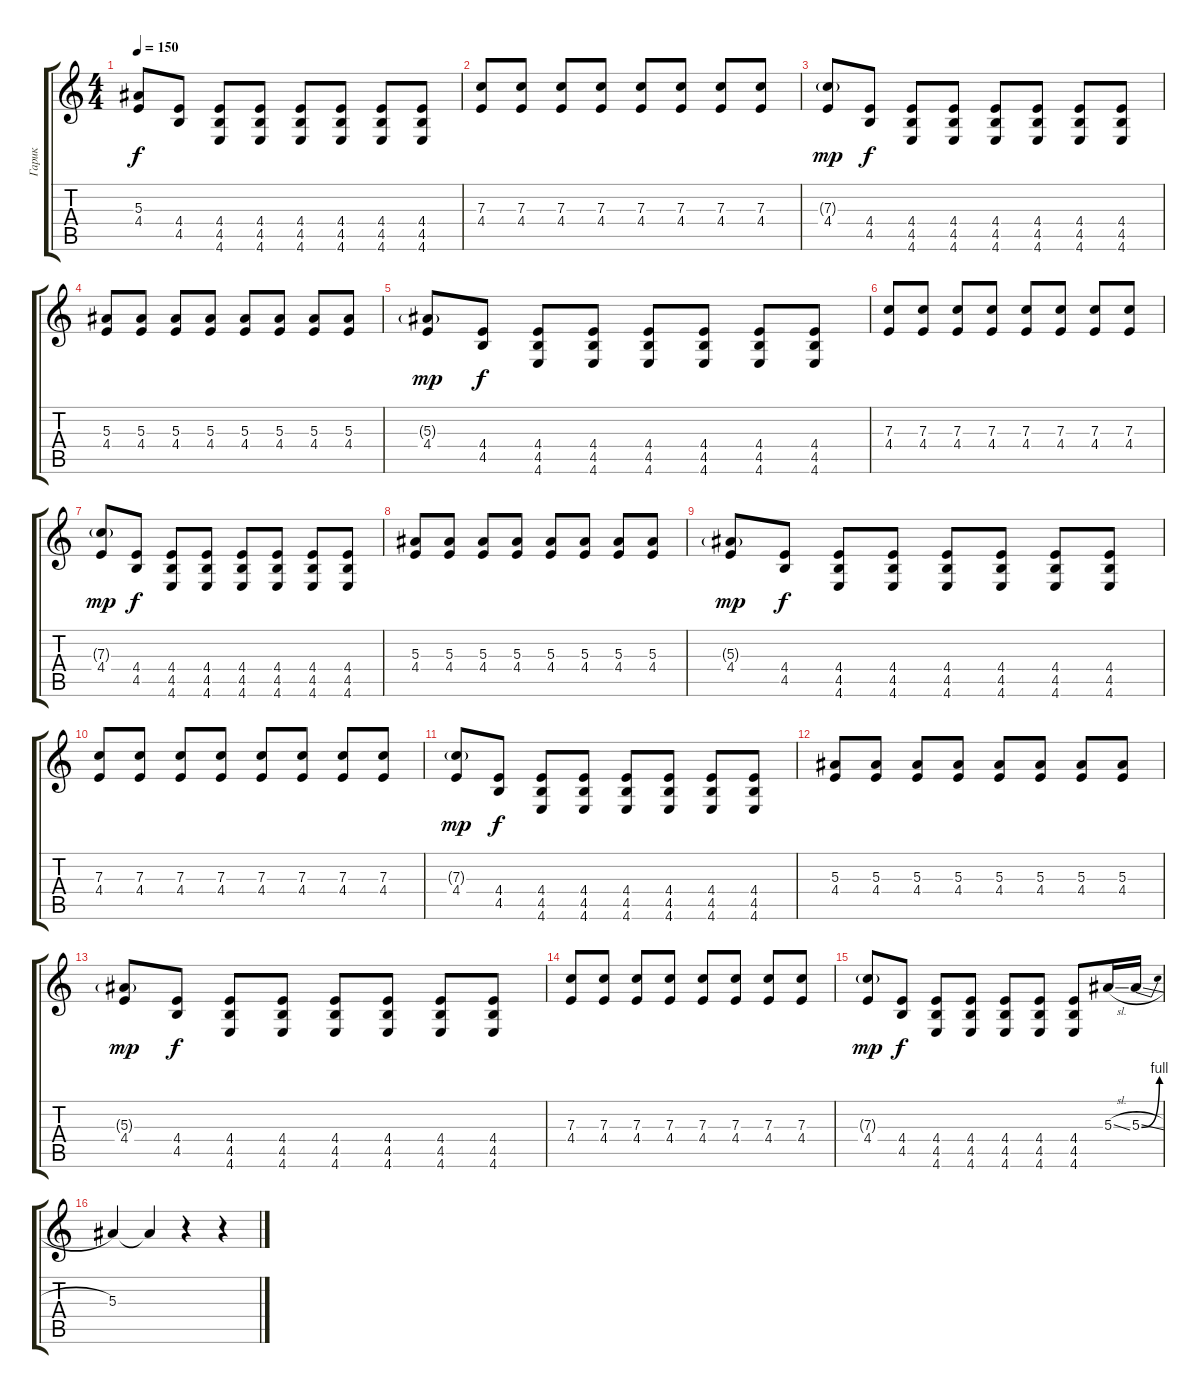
\track ("Гарик" "Гарик") {instrument distortionguitar}
\staff {score tabs}
\tuning (D4 A3 F3 C3 G2 C2) {hide}
\ts (4 4)
\tempo 150
\clef g2
\ks c
(5.3 4.4).8{dy f} (4.4 4.5).8 (4.4 4.5 4.6).8 (4.4 4.5 4.6).8 (4.4 4.5 4.6).8 (4.4 4.5 4.6).8 (4.4 4.5 4.6).8 (4.4 4.5 4.6).8 |
(7.3 4.4).8 (7.3 4.4).8 (7.3 4.4).8 (7.3 4.4).8 (7.3 4.4).8 (7.3 4.4).8 (7.3 4.4).8 (7.3 4.4).8 |
(7.3{g} 4.4).8{dy mp} (4.4 4.5).8{dy f} (4.4 4.5 4.6).8 (4.4 4.5 4.6).8 (4.4 4.5 4.6).8 (4.4 4.5 4.6).8 (4.4 4.5 4.6).8 (4.4 4.5 4.6).8 |
(5.3 4.4).8 (5.3 4.4).8 (5.3 4.4).8 (5.3 4.4).8 (5.3 4.4).8 (5.3 4.4).8 (5.3 4.4).8 (5.3 4.4).8 |
(5.3{g} 4.4).8{dy mp} (4.4 4.5).8{dy f} (4.4 4.5 4.6).8 (4.4 4.5 4.6).8 (4.4 4.5 4.6).8 (4.4 4.5 4.6).8 (4.4 4.5 4.6).8 (4.4 4.5 4.6).8 |
(7.3 4.4).8 (7.3 4.4).8 (7.3 4.4).8 (7.3 4.4).8 (7.3 4.4).8 (7.3 4.4).8 (7.3 4.4).8 (7.3 4.4).8 |
(7.3{g} 4.4).8{dy mp} (4.4 4.5).8{dy f} (4.4 4.5 4.6).8 (4.4 4.5 4.6).8 (4.4 4.5 4.6).8 (4.4 4.5 4.6).8 (4.4 4.5 4.6).8 (4.4 4.5 4.6).8 |
(5.3 4.4).8 (5.3 4.4).8 (5.3 4.4).8 (5.3 4.4).8 (5.3 4.4).8 (5.3 4.4).8 (5.3 4.4).8 (5.3 4.4).8 |
(5.3{g} 4.4).8{dy mp} (4.4 4.5).8{dy f} (4.4 4.5 4.6).8 (4.4 4.5 4.6).8 (4.4 4.5 4.6).8 (4.4 4.5 4.6).8 (4.4 4.5 4.6).8 (4.4 4.5 4.6).8 |
(7.3 4.4).8 (7.3 4.4).8 (7.3 4.4).8 (7.3 4.4).8 (7.3 4.4).8 (7.3 4.4).8 (7.3 4.4).8 (7.3 4.4).8 |
(7.3{g} 4.4).8{dy mp} (4.4 4.5).8{dy f} (4.4 4.5 4.6).8 (4.4 4.5 4.6).8 (4.4 4.5 4.6).8 (4.4 4.5 4.6).8 (4.4 4.5 4.6).8 (4.4 4.5 4.6).8 |
(5.3 4.4).8 (5.3 4.4).8 (5.3 4.4).8 (5.3 4.4).8 (5.3 4.4).8 (5.3 4.4).8 (5.3 4.4).8 (5.3 4.4).8 |
(5.3{g} 4.4).8{dy mp} (4.4 4.5).8{dy f} (4.4 4.5 4.6).8 (4.4 4.5 4.6).8 (4.4 4.5 4.6).8 (4.4 4.5 4.6).8 (4.4 4.5 4.6).8 (4.4 4.5 4.6).8 |
(7.3 4.4).8 (7.3 4.4).8 (7.3 4.4).8 (7.3 4.4).8 (7.3 4.4).8 (7.3 4.4).8 (7.3 4.4).8 (7.3 4.4).8 |
(7.3{g} 4.4).8{dy mp} (4.4 4.5).8{dy f} (4.4 4.5 4.6).8 (4.4 4.5 4.6).8 (4.4 4.5 4.6).8 (4.4 4.5 4.6).8 (4.4 4.5 4.6).8 5.3{sl}.16 5.3{be (bend 0 0 60 4) sl}.16 |
5.3.4 5.3{t}.4 r.4 r.4
